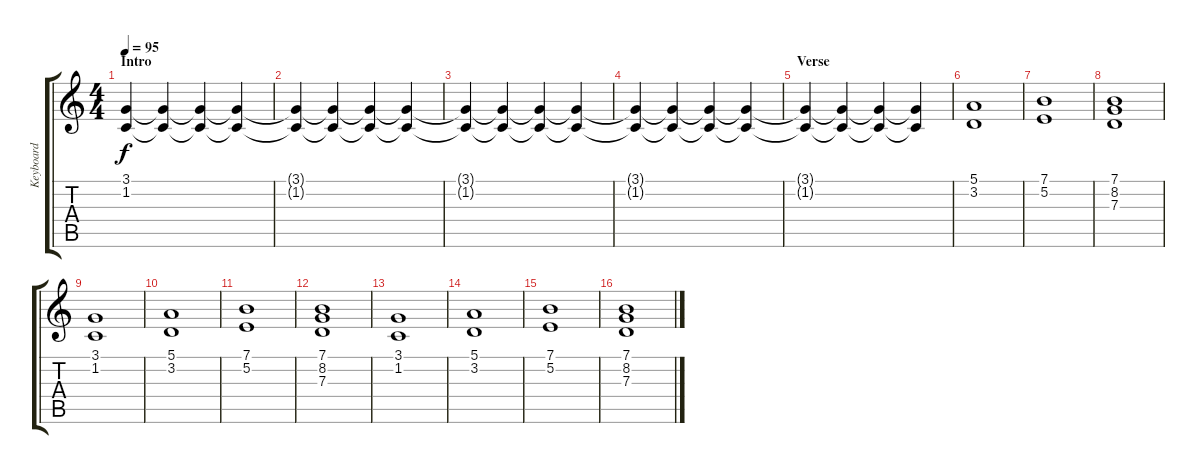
\track ("Keyboard" "Keyboard") {instrument percussiveorgan}
\staff {score tabs}
\tuning (E4 B3 G3 D3 A2 E2) {hide}
\ts (4 4)
\section ("" "Intro")
\tempo 95
\clef g2
\ks c
(3.1 1.2).4{dy f volume 0 instrument percussiveorgan} (3.1{t} 1.2{t}).4{volume 0} (3.1{t} 1.2{t}).4{volume 1} (3.1{t} 1.2{t}).4{volume 1} |
(3.1{t} 1.2{t}).4{volume 2} (3.1{t} 1.2{t}).4{volume 2} (3.1{t} 1.2{t}).4{volume 3} (3.1{t} 1.2{t}).4{volume 3} |
(3.1{t} 1.2{t}).4{volume 4} (3.1{t} 1.2{t}).4{volume 4} (3.1{t} 1.2{t}).4{volume 5} (3.1{t} 1.2{t}).4{volume 5} |
(3.1{t} 1.2{t}).4{volume 6} (3.1{t} 1.2{t}).4{volume 6} (3.1{t} 1.2{t}).4{volume 7} (3.1{t} 1.2{t}).4{volume 7} |
\section ("" "Verse")
(3.1{t} 1.2{t}).4{volume 8} (3.1{t} 1.2{t}).4{volume 8} (3.1{t} 1.2{t}).4{volume 9} (3.1{t} 1.2{t}).4{volume 9} |
(5.1 3.2).1{volume 10} |
(7.1 5.2).1 |
(7.1 8.2 7.3).1 |
(3.1 1.2).1 |
(5.1 3.2).1 |
(7.1 5.2).1 |
(7.1 8.2 7.3).1 |
(3.1 1.2).1 |
(5.1 3.2).1 |
(7.1 5.2).1 |
(7.1 8.2 7.3).1
